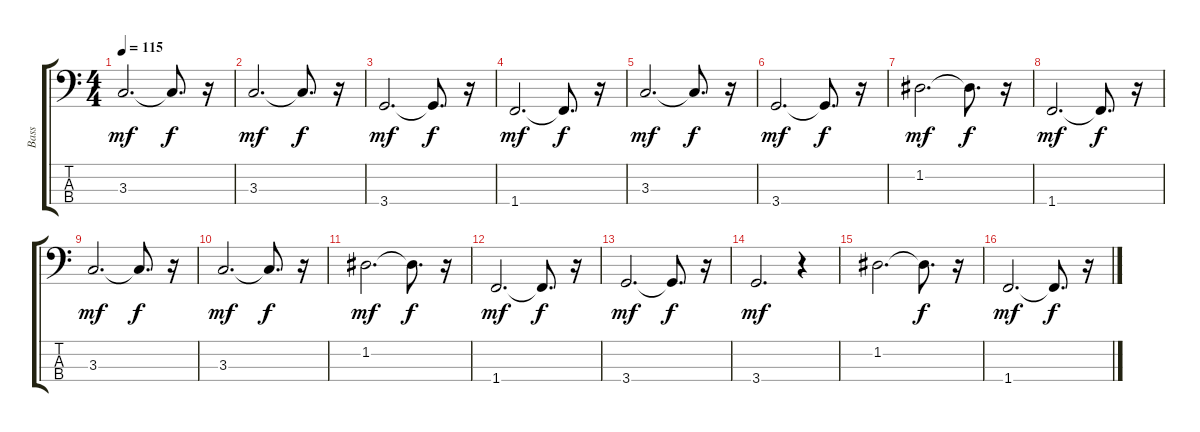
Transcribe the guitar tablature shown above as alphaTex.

\track ("Bass    " "Bass    ") {instrument fretlessbass}
\staff {score tabs}
\tuning (G2 D2 A1 E1) {hide}
\ts (4 4)
\tempo 115
\clef f4
\ks c
3.3.2{d dy mf} 3.3{t}.8{d dy f} r.16 |
3.3.2{d dy mf} 3.3{t}.8{d dy f} r.16 |
3.4.2{d dy mf} 3.4{t}.8{d dy f} r.16 |
1.4.2{d dy mf} 1.4{t}.8{d dy f} r.16 |
3.3.2{d dy mf} 3.3{t}.8{d dy f} r.16 |
3.4.2{d dy mf} 3.4{t}.8{d dy f} r.16 |
1.2.2{d dy mf} 1.2{t}.8{d dy f} r.16 |
1.4.2{d dy mf} 1.4{t}.8{d dy f} r.16 |
3.3.2{d dy mf} 3.3{t}.8{d dy f} r.16 |
3.3.2{d dy mf} 3.3{t}.8{d dy f} r.16 |
1.2.2{d dy mf} 1.2{t}.8{d dy f} r.16 |
1.4.2{d dy mf} 1.4{t}.8{d dy f} r.16 |
3.4.2{d dy mf} 3.4{t}.8{d dy f} r.16 |
3.4.2{d dy mf} r.4 |
1.2.2{d} 1.2{t}.8{d dy f} r.16 |
1.4.2{d dy mf} 1.4{t}.8{d dy f} r.16
